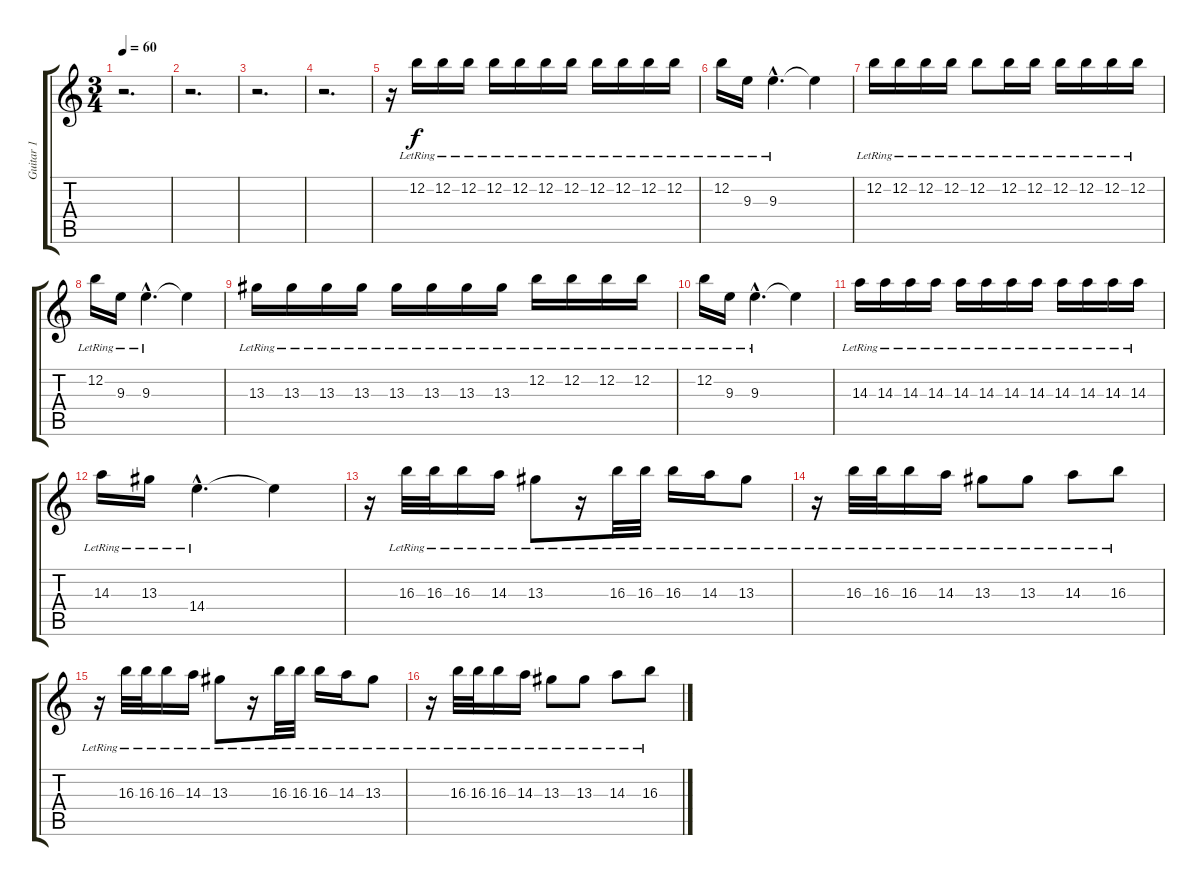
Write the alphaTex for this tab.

\track ("Guitar 1" "Guitar 1") {instrument electricguitarjazz}
\staff {score tabs}
\tuning (E4 B3 G3 D3 A2 E2) {hide}
\ts (3 4)
\tempo 60
\clef g2
\ks c
r.2{d dy f} |
r.2{d} |
r.2{d} |
r.2{d} |
r.16 12.2{lr}.16 12.2{lr}.16 12.2{lr}.16 12.2{lr}.16 12.2{lr}.16 12.2{lr}.16 12.2{lr}.16 12.2{lr}.16 12.2{lr}.16 12.2{lr}.16 12.2{lr}.16 |
12.2{lr}.16 9.3{lr}.16 9.3{hac lr}.4{d} 9.3{t}.4 |
12.2{lr}.16 12.2{lr}.16 12.2{lr}.16 12.2{lr}.16 12.2{lr}.8 12.2{lr}.16 12.2{lr}.16 12.2{lr}.16 12.2{lr}.16 12.2{lr}.16 12.2{lr}.16 |
12.2{lr}.16 9.3{lr}.16 9.3{hac lr}.4{d} 9.3{t}.4 |
13.3{lr}.16 13.3{lr}.16 13.3{lr}.16 13.3{lr}.16 13.3{lr}.16 13.3{lr}.16 13.3{lr}.16 13.3{lr}.16 12.2{lr}.16 12.2{lr}.16 12.2{lr}.16 12.2{lr}.16 |
12.2{lr}.16 9.3{lr}.16 9.3{hac lr}.4{d} 9.3{t}.4 |
14.3{lr}.16 14.3{lr}.16 14.3{lr}.16 14.3{lr}.16 14.3{lr}.16 14.3{lr}.16 14.3{lr}.16 14.3{lr}.16 14.3{lr}.16 14.3{lr}.16 14.3{lr}.16 14.3{lr}.16 |
14.3{lr}.16 13.3{lr}.16 14.4{hac lr}.4{d} 14.4{t}.4 |
r.16 16.3{lr}.32 16.3{lr}.32 16.3{lr}.16 14.3{lr}.16 13.3{lr}.8 r.16 16.3{lr}.32 16.3{lr}.32 16.3{lr}.16 14.3{lr}.16 13.3{lr}.8 |
r.16 16.3{lr}.32 16.3{lr}.32 16.3{lr}.16 14.3{lr}.16 13.3{lr}.8 13.3{lr}.8 14.3{lr}.8 16.3{lr}.8 |
r.16 16.3{lr}.32 16.3{lr}.32 16.3{lr}.16 14.3{lr}.16 13.3{lr}.8 r.16 16.3{lr}.32 16.3{lr}.32 16.3{lr}.16 14.3{lr}.16 13.3{lr}.8 |
r.16 16.3{lr}.32 16.3{lr}.32 16.3{lr}.16 14.3{lr}.16 13.3{lr}.8 13.3{lr}.8 14.3{lr}.8 16.3{lr}.8
